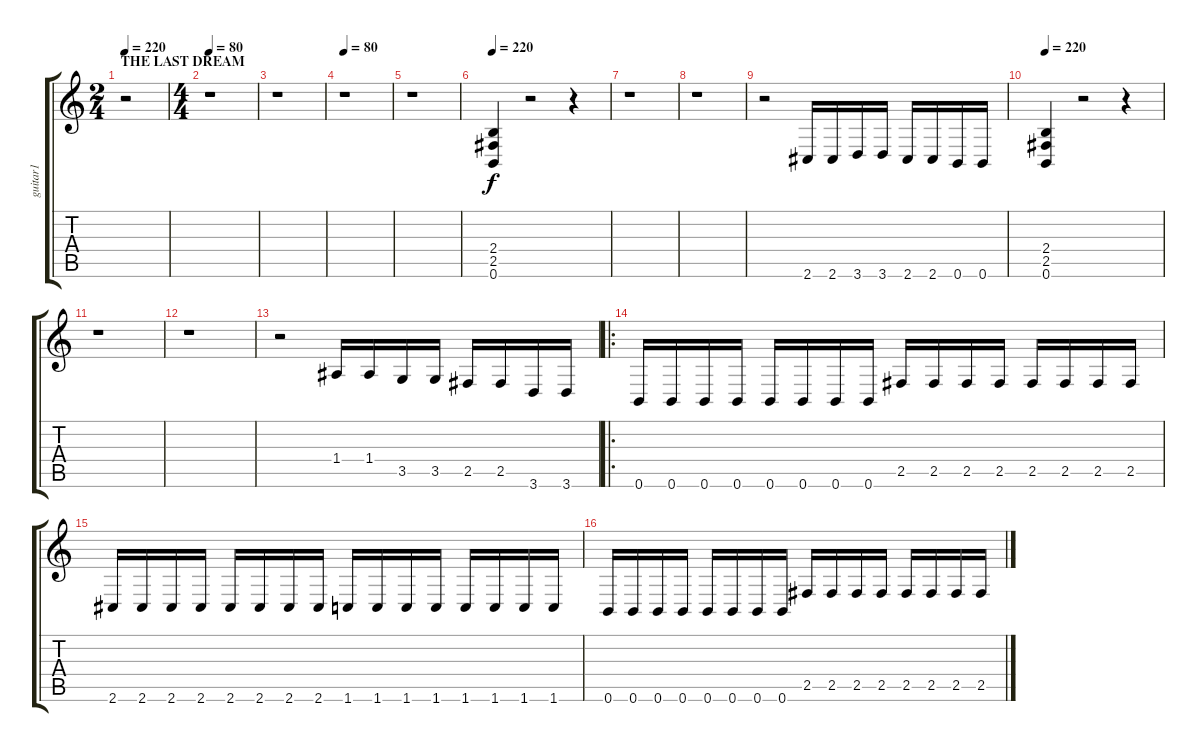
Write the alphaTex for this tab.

\track ("guitar1" "guitar1") {instrument distortionguitar}
\staff {score tabs}
\tuning (B3 Gb3 D3 A2 E2 B1) {hide}
\ts (2 4)
\section ("" "THE LAST DREAM")
\tempo 220
\tempo 80
\tempo 220
\clef g2
\ks c
r.2{dy f instrument distortionguitar} |
\ts (4 4)
\tempo 80
r.1 |
r.1 |
\tempo 80
r.1 |
r.1 |
\tempo 220
(2.4 2.5 0.6).4 r.2 r.4 |
r.1 |
r.1 |
r.2 2.6.16 2.6.16 3.6.16 3.6.16 2.6.16 2.6.16 0.6.16 0.6.16 |
\tempo 220
(2.4 2.5 0.6).4 r.2 r.4 |
r.1 |
r.1 |
r.2 1.4.16 1.4.16 3.5.16 3.5.16 2.5.16 2.5.16 3.6.16 3.6.16 |
\ro
0.6.16 0.6.16 0.6.16 0.6.16 0.6.16 0.6.16 0.6.16 0.6.16 2.5.16 2.5.16 2.5.16 2.5.16 2.5.16 2.5.16 2.5.16 2.5.16 |
2.6.16 2.6.16 2.6.16 2.6.16 2.6.16 2.6.16 2.6.16 2.6.16 1.6.16 1.6.16 1.6.16 1.6.16 1.6.16 1.6.16 1.6.16 1.6.16 |
0.6.16 0.6.16 0.6.16 0.6.16 0.6.16 0.6.16 0.6.16 0.6.16 2.5.16 2.5.16 2.5.16 2.5.16 2.5.16 2.5.16 2.5.16 2.5.16
